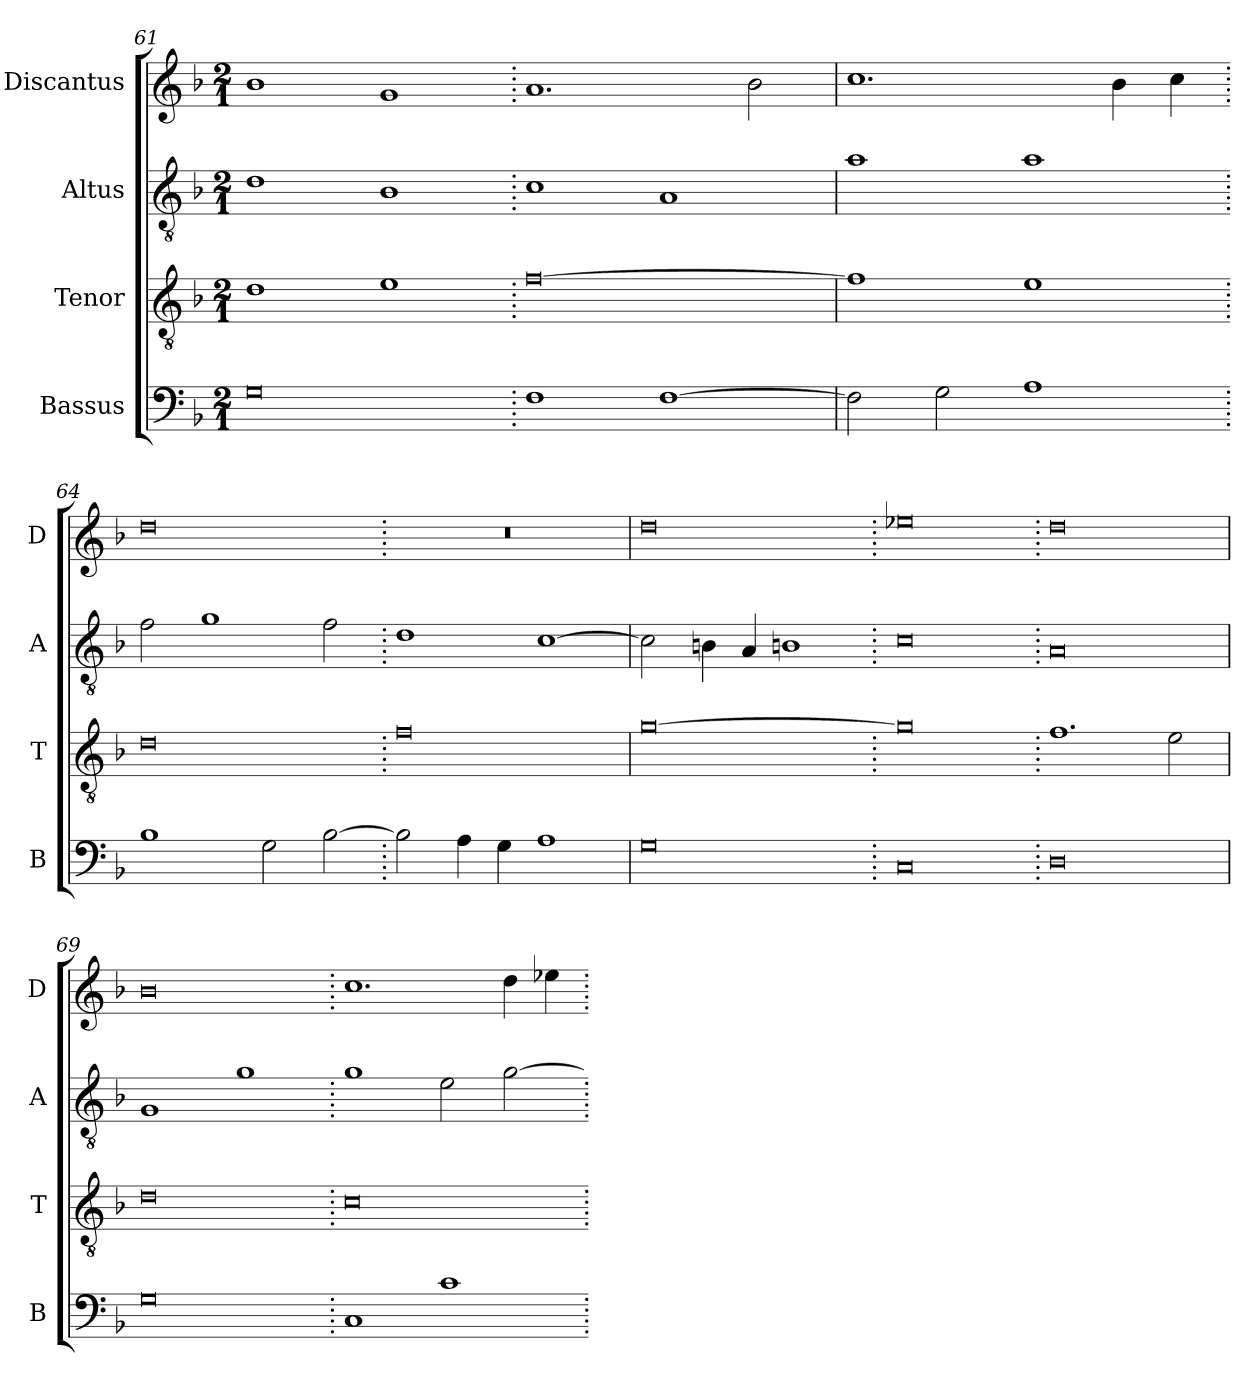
**kern	**kern	**kern	**kern
*part4	*part3	*part2	*part1
*staff4	*staff3	*staff2	*staff1
*I"Bassus	*I"Tenor	*I"Altus	*I"Discantus
*I'B	*I'T	*I'A	*I'D
*clefF4	*clefGv2	*clefGv2	*clefG2
*k[b-]	*k[b-]	*k[b-]	*k[b-]
*M2/1	*M2/1	*M2/1	*M2/1
=61	=61	=61	=61
0G	1d	1d	1b-
.	1e	1B-	1g
=62.	=62.	=62.	=62.
1F	[0f	1c	1.a
[1F	.	1A	.
.	.	.	2b-\
=63	=63	=63	=63
2F\]	1f]	1a	1.cc
2G\	.	.	.
1A	1e	1a	.
.	.	.	4b-\
.	.	.	4cc\
=64.	=64.	=64.	=64.
1B-	0d	2f\	0dd
.	.	1g	.
2G\	.	.	.
[2B-\	.	2f\	.
=65.	=65.	=65.	=65.
2B-\]	0f	1d	0r
4A\	.	.	.
4G\	.	.	.
1A	.	[1c	.
=66	=66	=66	=66
0G	[0g	2c\]	0dd
.	.	4Bn\	.
.	.	4A/	.
.	.	1Bn	.
=67.	=67.	=67.	=67.
0C	0g]	0c	0ee-X
=68.	=68.	=68.	=68.
0D	1.f	0A	0dd
.	2e\	.	.
=69	=69	=69	=69
0G	0d	1G	0b-
.	.	1g	.
=70.	=70.	=70.	=70.
1C	0c	1g	1.cc
1c	.	2e\	.
.	.	[2g\	4dd\
.	.	.	4ee-X\
=.	=.	=.	=.
*-	*-	*-	*-
